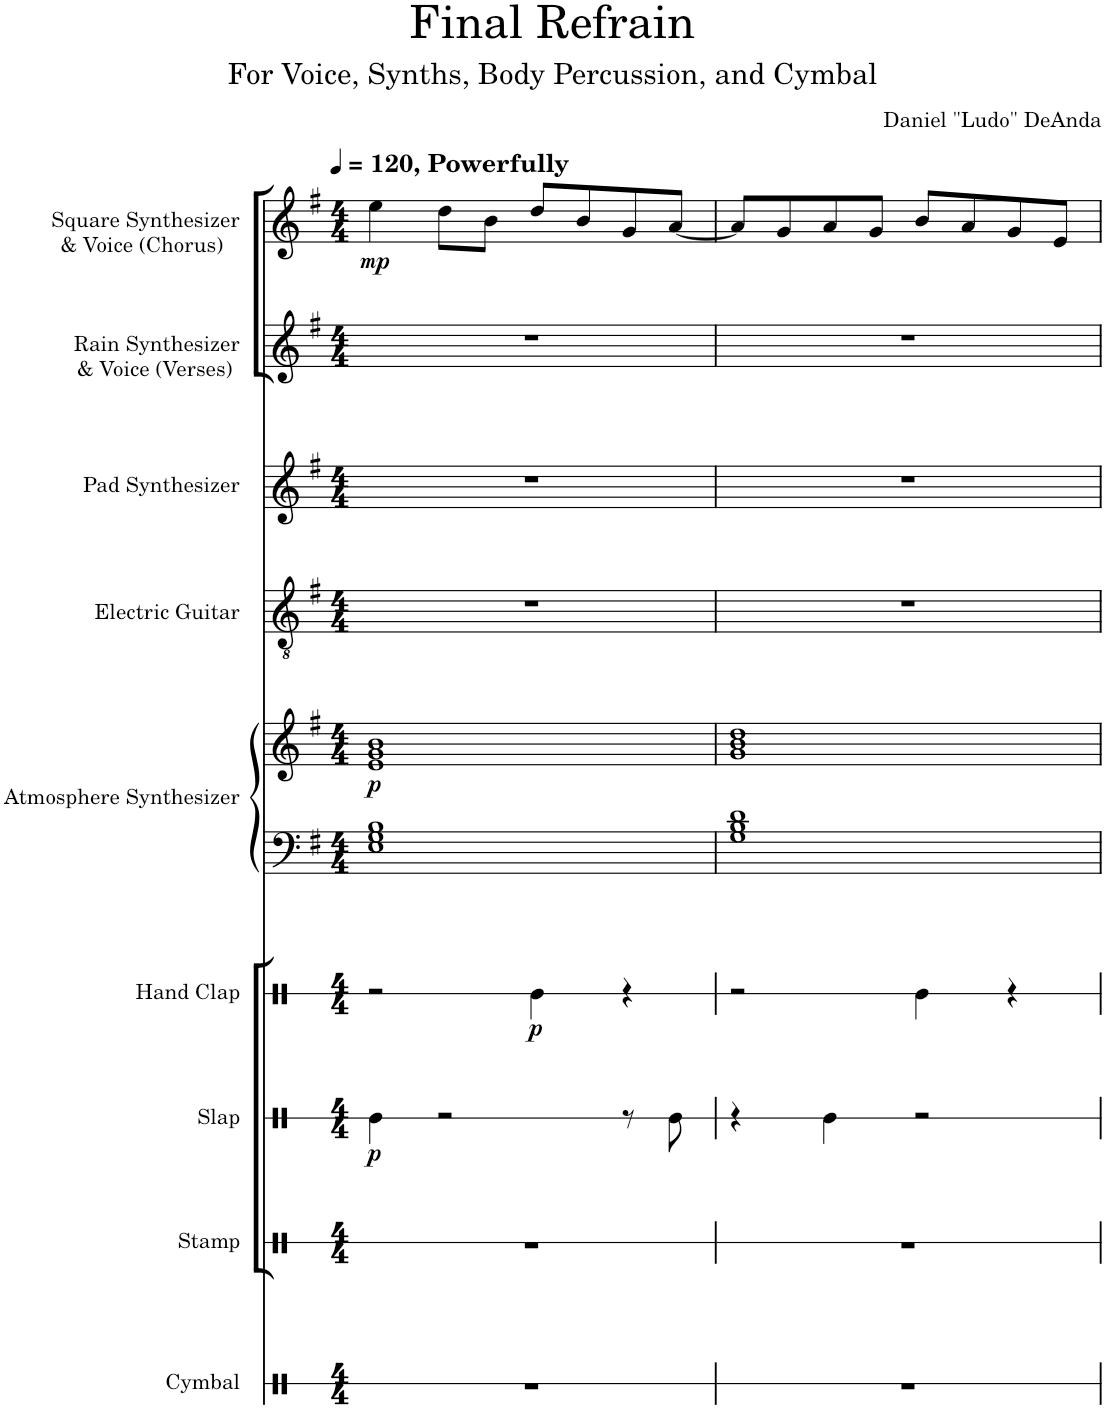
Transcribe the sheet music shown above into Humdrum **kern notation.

**kern	**kern	**kern	**dynam	**kern	**dynam	**kern	**kern	**dynam	**kern	**kern	**kern	**kern	**dynam
*part9	*part8	*part7	*part7	*part6	*part6	*part5	*part5	*part5	*part4	*part3	*part2	*part1	*part1
*staff10	*staff9	*staff8	*staff8	*staff7	*staff7	*staff6	*staff5	*staff5/6	*staff4	*staff3	*staff2	*staff1	*staff1
*I"Cymbal	*I"Stamp	*I"Slap	*	*I"Hand Clap	*	*I"Atmosphere Synthesizer	*	*	*I"Electric Guitar	*I"Pad Synthesizer	*I"Rain Synthesizer	*I"Square Synthesizer	*
*I'Cym.	*I'Sta.	*I'Sla.	*	*I'Hd. Clp.	*	*I'Synth.	*	*	*I'El. Guit.	*I'Synth.	*I'Synth.	*I'Synth.	*
*stria1	*stria1	*stria1	*	*stria1	*	*	*	*	*	*	*	*	*
*clefX	*clefX	*clefX	*	*clefX	*	*clefF4	*clefG2	*	*clefGv2	*clefG2	*clefG2	*clefG2	*
*k[]	*k[]	*k[]	*	*k[]	*	*k[f#]	*k[f#]	*	*k[f#]	*k[f#]	*k[f#]	*k[f#]	*
*M4/4	*M4/4	*M4/4	*	*M4/4	*	*M4/4	*M4/4	*	*M4/4	*M4/4	*M4/4	*M4/4	*
*MM120	*MM120	*MM120	*	*MM120	*	*MM120	*MM120	*	*MM120	*MM120	*MM120	*MM120	*
=1	=1	=1	=1	=1	=1	=1	=1	=1	=1	=1	=1	=1	=1
!	!	!	!	!	!	!	!	!	!	!	!	!LO:TX:a:t=& Voice (Chorus)	!
!	!	!	!	!	!	!	!	!	!	!	!	!LO:TX:a:B:t=, Powerfully	!
!	!	!	!	!	!	!	!	!	!	!	!LO:TX:a:t=& Voice (Verses)	!	!
!	!	!	!LO:DY:b	!	!	!	!	!LO:DY:b	!	!	!	!	!LO:DY:b
1r	1r	4Re\	p	2r	.	1E 1G 1B	1e 1g 1b	p	1r	1r	1r	4ee\	mp
.	.	2r	.	.	.	.	.	.	.	.	.	8dd\L	.
.	.	.	.	.	.	.	.	.	.	.	.	8b\J	.
!	!	!	!	!	!LO:DY:b	!	!	!	!	!	!	!	!
.	.	.	.	4Re\	p	.	.	.	.	.	.	8dd/L	.
.	.	.	.	.	.	.	.	.	.	.	.	8b/	.
.	.	8r	.	4r	.	.	.	.	.	.	.	8g/	.
.	.	8Re\	.	.	.	.	.	.	.	.	.	[8a/J	.
=2	=2	=2	=2	=2	=2	=2	=2	=2	=2	=2	=2	=2	=2
1r	1r	4r	.	2r	.	1G 1B 1d	1g 1b 1dd	.	1r	1r	1r	8a/L]	.
.	.	.	.	.	.	.	.	.	.	.	.	8g/	.
.	.	4Re\	.	.	.	.	.	.	.	.	.	8a/	.
.	.	.	.	.	.	.	.	.	.	.	.	8g/J	.
.	.	2r	.	4Re\	.	.	.	.	.	.	.	8b/L	.
.	.	.	.	.	.	.	.	.	.	.	.	8a/	.
.	.	.	.	4r	.	.	.	.	.	.	.	8g/	.
.	.	.	.	.	.	.	.	.	.	.	.	8e/J	.
=	=	=	=	=	=	=	=	=	=	=	=	=	=
*-	*-	*-	*-	*-	*-	*-	*-	*-	*-	*-	*-	*-	*-
